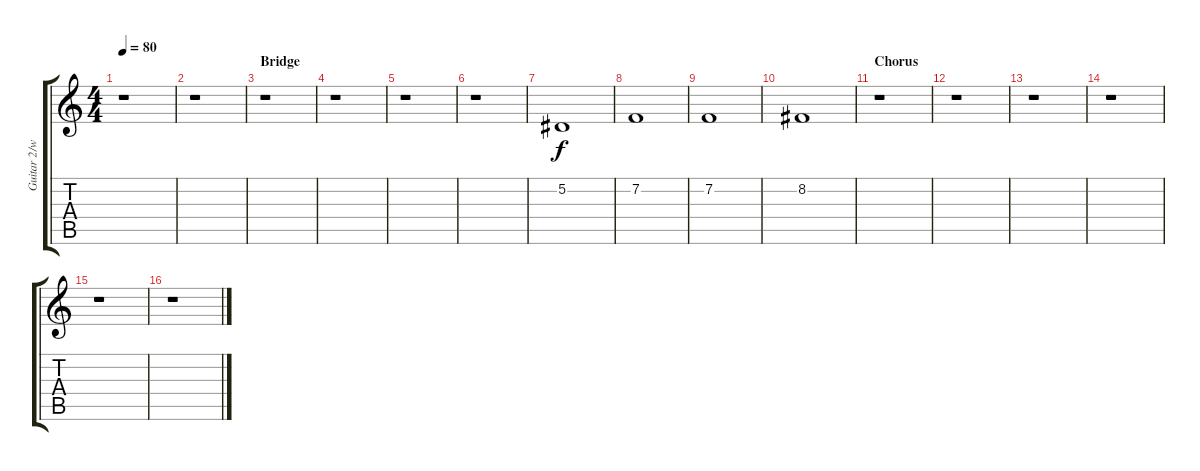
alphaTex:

\track ("Guitar 2/w effects" "Guitar 2/w") {instrument fx4atmosphere}
\staff {score tabs}
\tuning (Eb4 Bb3 Gb3 Db3 Ab2 Eb2) {hide}
\ts (4 4)
\tempo 80
\clef g2
\ks c
r.1{dy f} |
r.1 |
\section ("" "Bridge")
r.1 |
r.1 |
r.1 |
r.1 |
5.2.1 |
7.2.1 |
7.2.1 |
8.2.1 |
\section ("" "Chorus")
r.1 |
r.1 |
r.1 |
r.1 |
r.1 |
r.1
